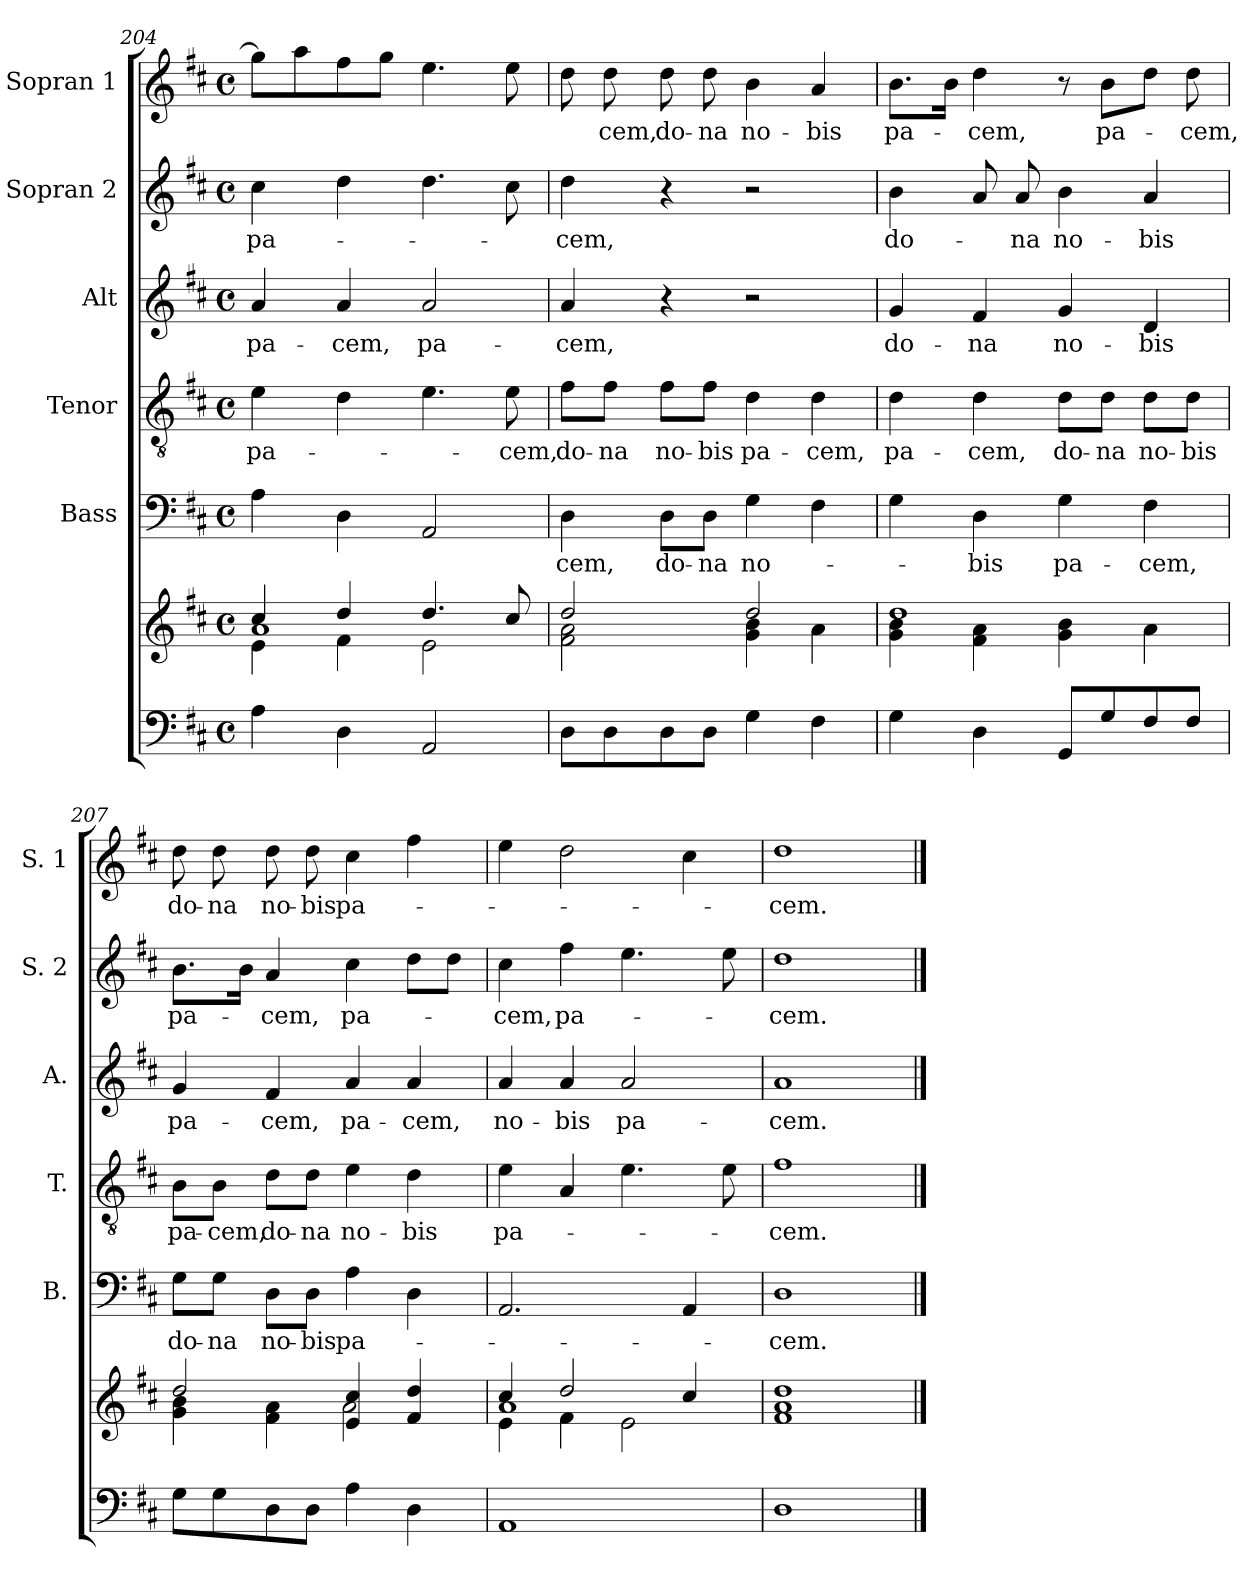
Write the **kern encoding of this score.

**kern	**kern	**kern	**text	**kern	**text	**kern	**text	**kern	**text	**kern	**text
*part6	*part6	*part5	*part5	*part4	*part4	*part3	*part3	*part2	*part2	*part1	*part1
*staff7	*staff6	*staff5	*staff5	*staff4	*staff4	*staff3	*staff3	*staff2	*staff2	*staff1	*staff1
*	*	*I"Bass	*	*I"Tenor	*	*I"Alt	*	*I"Sopran 2	*	*I"Sopran 1	*
*	*	*I'B.	*	*I'T.	*	*I'A.	*	*I'S. 2	*	*I'S. 1	*
*clefF4	*clefG2	*clefF4	*	*clefGv2	*	*clefG2	*	*clefG2	*	*clefG2	*
*k[f#c#]	*k[f#c#]	*k[f#c#]	*	*k[f#c#]	*	*k[f#c#]	*	*k[f#c#]	*	*k[f#c#]	*
*D:	*D:	*D:	*	*D:	*	*D:	*	*D:	*	*D:	*
*M4/4	*M4/4	*M4/4	*	*M4/4	*	*M4/4	*	*M4/4	*	*M4/4	*
*met(c)	*met(c)	*met(c)	*	*met(c)	*	*met(c)	*	*met(c)	*	*met(c)	*
=204	=204	=204	=204	=204	=204	=204	=204	=204	=204	=204	=204
*	*^	*	*	*	*	*	*	*	*	*	*
*	*	*^	*	*	*	*	*	*	*	*	*	*
!	!	!	!	!	!	!	!LO:LY:b	!	!LO:LY:b	!	!LO:LY:b	!	!
4A\	4cc#/	4e\	1a	4A\	.	4e\	pa-	4a/	pa-	4cc#\	pa-	8gg\L]	.
.	.	.	.	.	.	.	.	.	.	.	.	8aa\	.
!	!	!	!	!	!	!	!	!	!LO:LY:b	!	!	!	!
4D\	4dd/	4f#\	.	4D\	.	4d\	.	4a/	-cem,	4dd\	.	8ff#\	.
.	.	.	.	.	.	.	.	.	.	.	.	8gg\J	.
!	!	!	!	!	!	!	!	!	!LO:LY:b	!	!	!	!
2AA/	4.dd/	2e\	.	2AA/	.	4.e\	.	2a/	pa-	4.dd\	.	4.ee\	.
!	!	!	!	!	!	!	!LO:LY:b	!	!	!	!	!	!
.	8cc#/	.	.	.	.	8e\	-cem,	.	.	8cc#\	.	8ee\	.
*	*	*v	*v	*	*	*	*	*	*	*	*	*	*
=205	=205	=205	=205	=205	=205	=205	=205	=205	=205	=205	=205	=205
!	!	!	!	!LO:LY:b	!	!LO:LY:b	!	!LO:LY:b	!	!LO:LY:b	!	!
8D\L	2dd/	2f#\ 2a\	4D\	-cem,	8f#\L	do-	4a/	-cem,	4dd\	-cem,	8dd\	.
!	!	!	!	!	!	!LO:LY:b	!	!	!	!	!	!LO:LY:b
8D\	.	.	.	.	8f#\J	-na	.	.	.	.	8dd\	-cem,
!	!	!	!	!LO:LY:b	!	!LO:LY:b	!	!	!	!	!	!LO:LY:b
8D\	.	.	8D\L	do-	8f#\L	no-	4r	.	4r	.	8dd\	do-
!	!	!	!	!LO:LY:b	!	!LO:LY:b	!	!	!	!	!	!LO:LY:b
8D\J	.	.	8D\J	-na	8f#\J	-bis	.	.	.	.	8dd\	-na
!	!	!	!	!LO:LY:b	!	!LO:LY:b	!	!	!	!	!	!LO:LY:b
4G\	2dd/	4g\ 4b\	4G\	no-	4d\	pa-	2r	.	2r	.	4b\	no-
!	!	!	!	!	!	!LO:LY:b	!	!	!	!	!	!LO:LY:b
4F#\	.	4a\	4F#\	.	4d\	-cem,	.	.	.	.	4a/	-bis
!!LO:LB:g=z
=206	=206	=206	=206	=206	=206	=206	=206	=206	=206	=206	=206	=206
!	!	!	!	!	!	!LO:LY:b	!	!LO:LY:b	!	!LO:LY:b	!	!LO:LY:b
4G\	1dd	4g\ 4b\	4G\	.	4d\	pa-	4g/	do-	4b\	do-	8.b\L	pa-
.	.	.	.	.	.	.	.	.	.	.	16b\Jk	.
!	!	!	!	!LO:LY:b	!	!LO:LY:b	!	!LO:LY:b	!	!	!	!LO:LY:b
4D\	.	4f#\ 4a\	4D\	-bis	4d\	-cem,	4f#/	-na	8a/	.	4dd\	-cem,
!	!	!	!	!	!	!	!	!	!	!LO:LY:b	!	!
.	.	.	.	.	.	.	.	.	8a/	-na	.	.
!	!	!	!	!LO:LY:b	!	!LO:LY:b	!	!LO:LY:b	!	!LO:LY:b	!	!
8GG/L	.	4g\ 4b\	4G\	pa-	8d\L	do-	4g/	no-	4b\	no-	8r	.
!	!	!	!	!	!	!LO:LY:b	!	!	!	!	!	!LO:LY:b
8G/	.	.	.	.	8d\J	-na	.	.	.	.	8b\L	pa-
!	!	!	!	!LO:LY:b	!	!LO:LY:b	!	!LO:LY:b	!	!LO:LY:b	!	!
8F#/	.	4a\	4F#\	-cem,	8d\L	no-	4d/	-bis	4a/	-bis	8dd\J	.
!	!	!	!	!	!	!LO:LY:b	!	!	!	!	!	!LO:LY:b
8F#/J	.	.	.	.	8d\J	-bis	.	.	.	.	8dd\	-cem,
=207	=207	=207	=207	=207	=207	=207	=207	=207	=207	=207	=207	=207
!	!	!	!	!LO:LY:b	!	!LO:LY:b	!	!LO:LY:b	!	!LO:LY:b	!	!LO:LY:b
8G\L	2dd/	4g\ 4b\	8G\L	do-	8B\L	pa-	4g/	pa-	8.b\L	pa-	8dd\	do-
!	!	!	!	!LO:LY:b	!	!LO:LY:b	!	!	!	!	!	!LO:LY:b
8G\	.	.	8G\J	-na	8B\J	-cem,	.	.	.	.	8dd\	-na
.	.	.	.	.	.	.	.	.	16b\Jk	.	.	.
!	!	!	!	!LO:LY:b	!	!LO:LY:b	!	!LO:LY:b	!	!LO:LY:b	!	!LO:LY:b
8D\	.	4f#\ 4a\	8D\L	no-	8d\L	do-	4f#/	-cem,	4a/	-cem,	8dd\	no-
!	!	!	!	!LO:LY:b	!	!LO:LY:b	!	!	!	!	!	!LO:LY:b
8D\J	.	.	8D\J	-bis	8d\J	-na	.	.	.	.	8dd\	-bis
!	!	!	!	!LO:LY:b	!	!LO:LY:b	!	!LO:LY:b	!	!LO:LY:b	!	!LO:LY:b
4A\	4e/ 4cc#/	2a\	4A\	pa-	4e\	no-	4a/	pa-	4cc#\	pa-	4cc#\	pa-
!	!	!	!	!	!	!LO:LY:b	!	!LO:LY:b	!	!	!	!
4D\	4f#/ 4dd/	.	4D\	.	4d\	-bis	4a/	-cem,	8dd\L	.	4ff#\	.
.	.	.	.	.	.	.	.	.	8dd\J	.	.	.
=208	=208	=208	=208	=208	=208	=208	=208	=208	=208	=208	=208	=208
*	*	*^	*	*	*	*	*	*	*	*	*	*
!	!	!	!	!	!	!	!LO:LY:b	!	!LO:LY:b	!	!LO:LY:b	!	!
1AA	4cc#/	4e\	1a	2.AA/	.	4e\	pa-	4a/	no-	4cc#\	-cem,	4ee\	.
!	!	!	!	!	!	!	!	!	!LO:LY:b	!	!LO:LY:b	!	!
.	2dd/	4f#\	.	.	.	4A/	.	4a/	-bis	4ff#\	pa-	2dd\	.
!	!	!	!	!	!	!	!	!	!LO:LY:b	!	!	!	!
.	.	2e\	.	.	.	4.e\	.	2a/	pa-	4.ee\	.	.	.
.	4cc#/	.	.	4AA/	.	.	.	.	.	.	.	4cc#\	.
.	.	.	.	.	.	8e\	.	.	.	8ee\	.	.	.
*	*v	*v	*v	*	*	*	*	*	*	*	*	*	*
=209	=209	=209	=209	=209	=209	=209	=209	=209	=209	=209	=209
!	!	!	!LO:LY:b	!	!LO:LY:b	!	!LO:LY:b	!	!LO:LY:b	!	!LO:LY:b
1D	1f# 1a 1dd	1D	-cem.	1f#	-cem.	1a	-cem.	1dd	-cem.	1dd	-cem.
==	==	==	==	==	==	==	==	==	==	==	==
*-	*-	*-	*-	*-	*-	*-	*-	*-	*-	*-	*-
